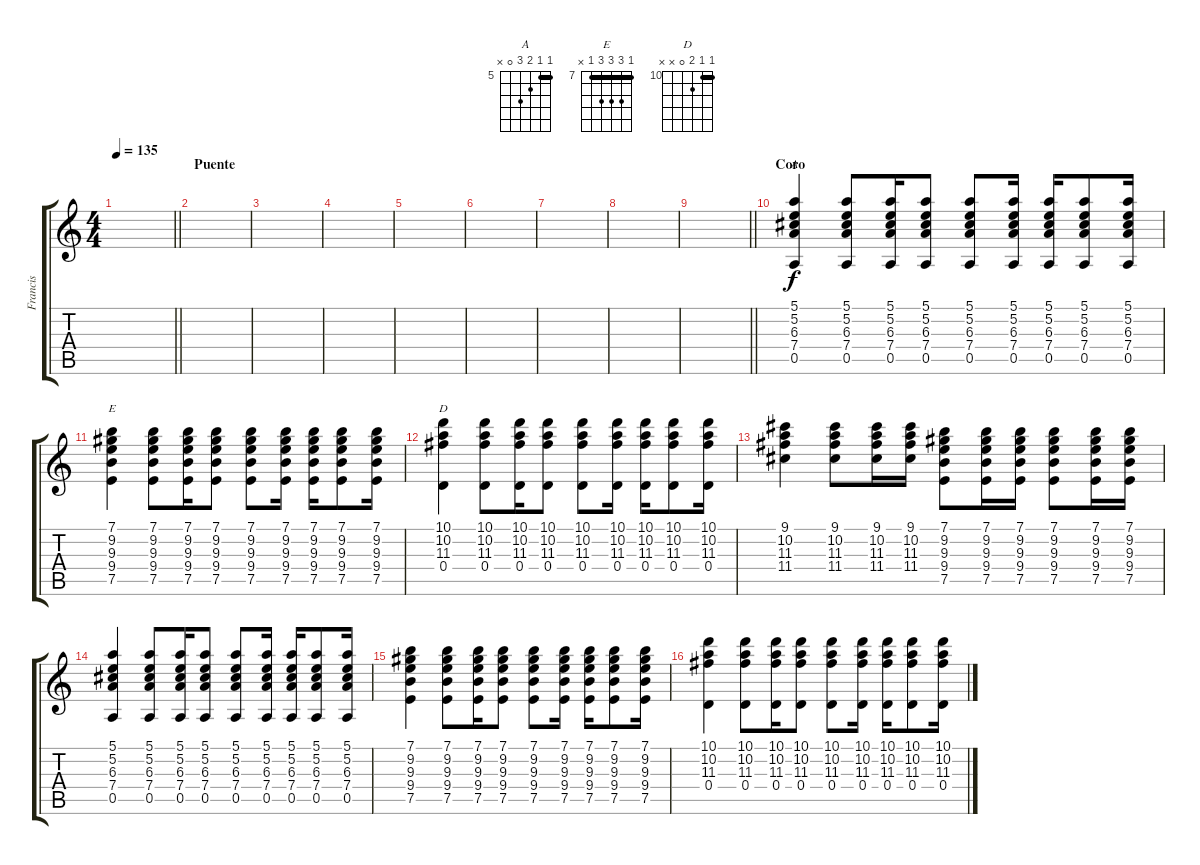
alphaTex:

\track ("Francis" "Francis") {instrument acousticguitarnylon}
\staff {score tabs}
\tuning (E4 B3 G3 D3 A2 E2) {hide}
\chord ("A" 5 5 6 7 0 x) {firstfret 5 barre 5}
\chord ("E" 7 9 9 9 7 x) {firstfret 7 barre 7}
\chord ("D" 10 10 11 0 x x) {firstfret 10 barre 10}
\ts (4 4)
\tempo 135
\clef g2
\barLineRight lightlight
\ks c
|
\section ("" "Puente")
|
|
|
|
|
|
|
\barLineRight lightlight
|
\section ("" "Coro")
(5.1 5.2 6.3 7.4 0.5).4{ch "A"} (5.1 5.2 6.3 7.4 0.5).8 (5.1 5.2 6.3 7.4 0.5).16 (5.1 5.2 6.3 7.4 0.5).8 (5.1 5.2 6.3 7.4 0.5).8 (5.1 5.2 6.3 7.4 0.5).16 (5.1 5.2 6.3 7.4 0.5).16 (5.1 5.2 6.3 7.4 0.5).8 (5.1 5.2 6.3 7.4 0.5).16 |
(7.1 9.2 9.3 9.4 7.5).4{ch "E"} (7.1 9.2 9.3 9.4 7.5).8 (7.1 9.2 9.3 9.4 7.5).16 (7.1 9.2 9.3 9.4 7.5).8 (7.1 9.2 9.3 9.4 7.5).8 (7.1 9.2 9.3 9.4 7.5).16 (7.1 9.2 9.3 9.4 7.5).16 (7.1 9.2 9.3 9.4 7.5).8 (7.1 9.2 9.3 9.4 7.5).16 |
(10.1 10.2 11.3 0.4).4{ch "D"} (10.1 10.2 11.3 0.4).8 (10.1 10.2 11.3 0.4).16 (10.1 10.2 11.3 0.4).8 (10.1 10.2 11.3 0.4).8 (10.1 10.2 11.3 0.4).16 (10.1 10.2 11.3 0.4).16 (10.1 10.2 11.3 0.4).8 (10.1 10.2 11.3 0.4).16 |
(9.1 10.2 11.3 11.4).4 (9.1 10.2 11.3 11.4).8 (9.1 10.2 11.3 11.4).16 (9.1 10.2 11.3 11.4).16 (7.1 9.2 9.3 9.4 7.5).8 (7.1 9.2 9.3 9.4 7.5).16 (7.1 9.2 9.3 9.4 7.5).16 (7.1 9.2 9.3 9.4 7.5).8 (7.1 9.2 9.3 9.4 7.5).16 (7.1 9.2 9.3 9.4 7.5).16 |
(5.1 5.2 6.3 7.4 0.5).4 (5.1 5.2 6.3 7.4 0.5).8 (5.1 5.2 6.3 7.4 0.5).16 (5.1 5.2 6.3 7.4 0.5).8 (5.1 5.2 6.3 7.4 0.5).8 (5.1 5.2 6.3 7.4 0.5).16 (5.1 5.2 6.3 7.4 0.5).16 (5.1 5.2 6.3 7.4 0.5).8 (5.1 5.2 6.3 7.4 0.5).16 |
(7.1 9.2 9.3 9.4 7.5).4 (7.1 9.2 9.3 9.4 7.5).8 (7.1 9.2 9.3 9.4 7.5).16 (7.1 9.2 9.3 9.4 7.5).8 (7.1 9.2 9.3 9.4 7.5).8 (7.1 9.2 9.3 9.4 7.5).16 (7.1 9.2 9.3 9.4 7.5).16 (7.1 9.2 9.3 9.4 7.5).8 (7.1 9.2 9.3 9.4 7.5).16 |
(10.1 10.2 11.3 0.4).4 (10.1 10.2 11.3 0.4).8 (10.1 10.2 11.3 0.4).16 (10.1 10.2 11.3 0.4).8 (10.1 10.2 11.3 0.4).8 (10.1 10.2 11.3 0.4).16 (10.1 10.2 11.3 0.4).16 (10.1 10.2 11.3 0.4).8 (10.1 10.2 11.3 0.4).16
